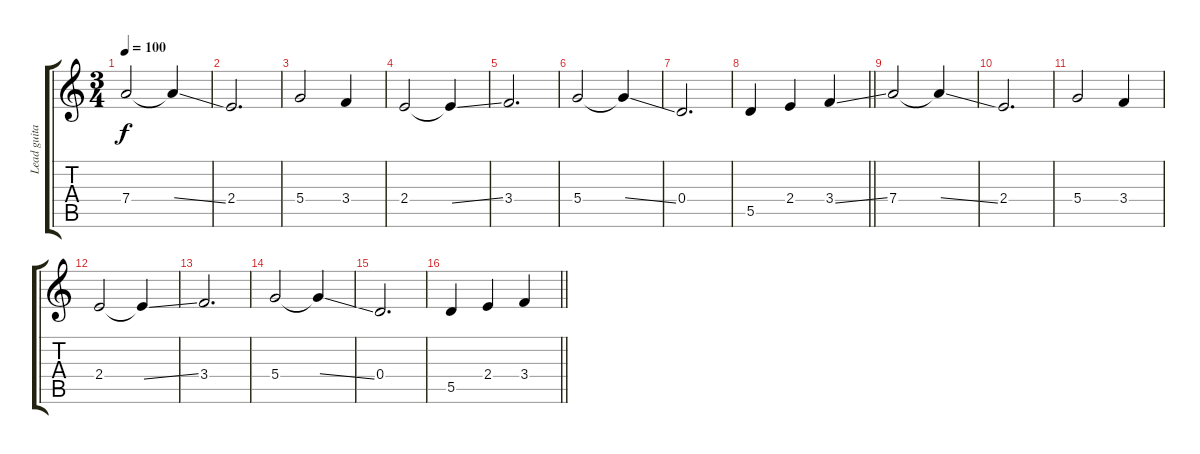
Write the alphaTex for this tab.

\track ("Lead guitar" "Lead guita") {instrument distortionguitar}
\staff {score tabs}
\tuning (E4 B3 G3 D3 A2 E2) {hide}
\ts (3 4)
\tempo 100
\clef g2
\ks c
7.4.2{dy f} 7.4{ss t}.4 |
2.4.2{d} |
5.4.2 3.4.4 |
2.4.2 2.4{ss t}.4 |
3.4.2{d} |
5.4.2 5.4{ss t}.4 |
0.4.2{d} |
\barLineRight lightlight
5.5.4 2.4.4 3.4{ss}.4 |
7.4.2 7.4{ss t}.4 |
2.4.2{d} |
5.4.2 3.4.4 |
2.4.2 2.4{ss t}.4 |
3.4.2{d} |
5.4.2 5.4{ss t}.4 |
0.4.2{d} |
\barLineRight lightlight
5.5.4 2.4.4 3.4.4
